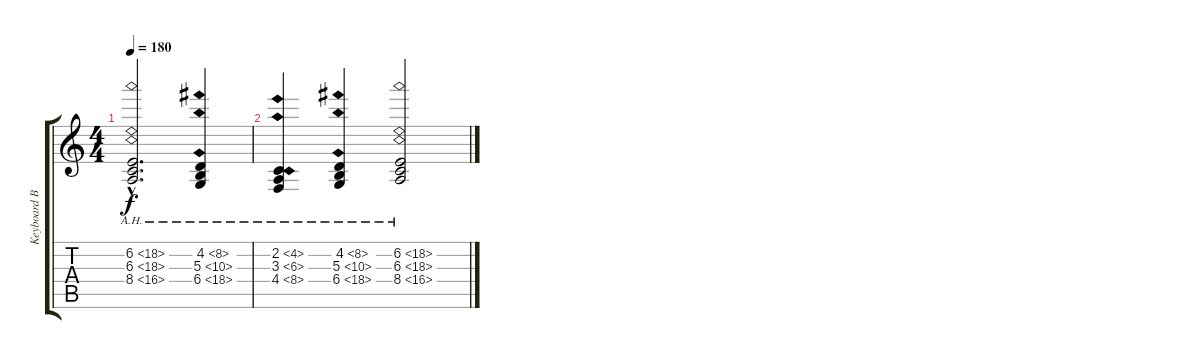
\track ("Keyboard Background" "Keyboard B") {instrument stringensemble1}
\staff {score tabs}
\tuning (Eb4 Bb3 Gb3 Db3 Ab2 Eb2) {hide}
\ts (4 4)
\tempo 180
\clef g2
\ks c
(6.2{ah 12 hac} 6.3{ah 12 hac} 8.4{ah 8 hac}).2{d dy f} (4.2{ah 4} 5.3{ah 5} 6.4{ah 12}).4 |
(2.2{ah 2} 3.3{ah 3} 4.4{ah 4}).4 (4.2{ah 4} 5.3{ah 5} 6.4{ah 12}).4 (6.2{ah 12} 6.3{ah 12} 8.4{ah 8}).2
